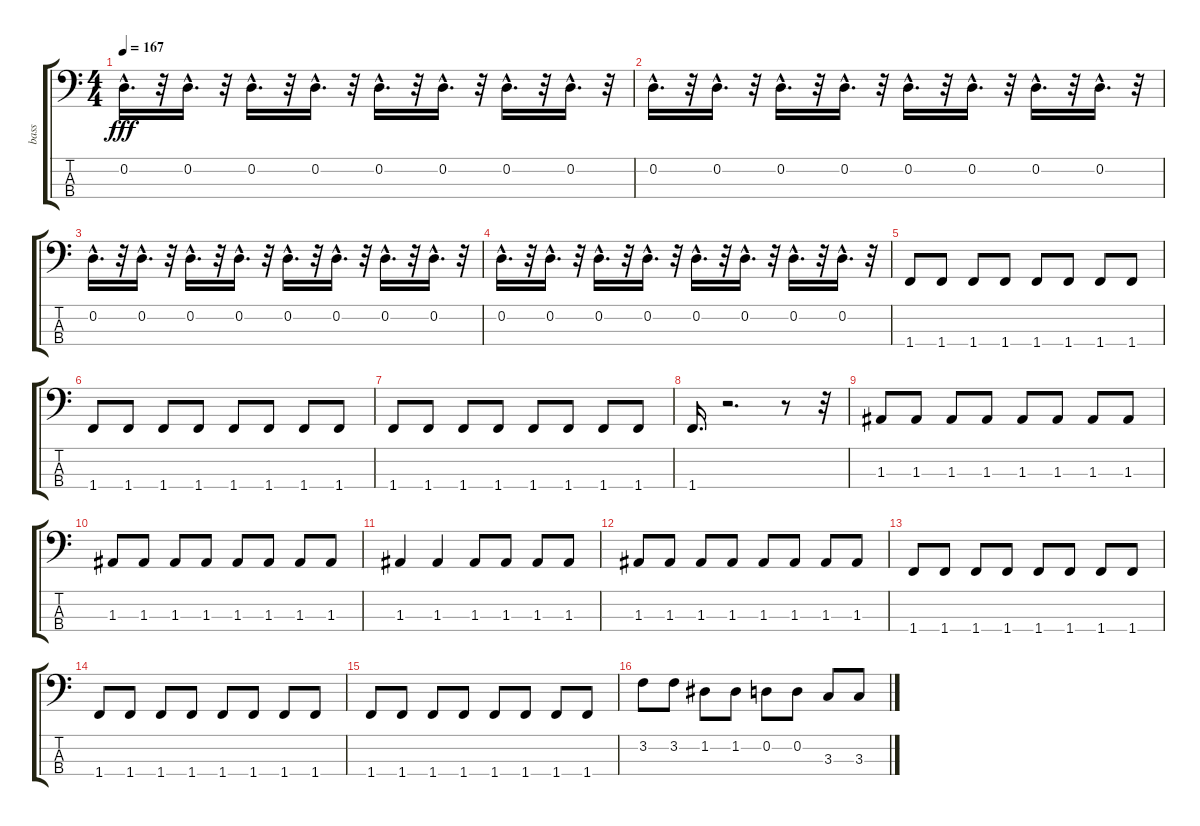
\track ("bass" "bass") {instrument fretlessbass}
\staff {score tabs}
\tuning (G2 D2 A1 E1) {hide}
\ts (4 4)
\tempo 167
\clef f4
\ks c
0.2{hac}.16{d dy fff} r.32 0.2{hac}.16{d} r.32 0.2{hac}.16{d} r.32 0.2{hac}.16{d} r.32 0.2{hac}.16{d} r.32 0.2{hac}.16{d} r.32 0.2{hac}.16{d} r.32 0.2{hac}.16{d} r.32 |
0.2{hac}.16{d} r.32 0.2{hac}.16{d} r.32 0.2{hac}.16{d} r.32 0.2{hac}.16{d} r.32 0.2{hac}.16{d} r.32 0.2{hac}.16{d} r.32 0.2{hac}.16{d} r.32 0.2{hac}.16{d} r.32 |
0.2{hac}.16{d} r.32 0.2{hac}.16{d} r.32 0.2{hac}.16{d} r.32 0.2{hac}.16{d} r.32 0.2{hac}.16{d} r.32 0.2{hac}.16{d} r.32 0.2{hac}.16{d} r.32 0.2{hac}.16{d} r.32 |
0.2{hac}.16{d} r.32 0.2{hac}.16{d} r.32 0.2{hac}.16{d} r.32 0.2{hac}.16{d} r.32 0.2{hac}.16{d} r.32 0.2{hac}.16{d} r.32 0.2{hac}.16{d} r.32 0.2{hac}.16{d} r.32 |
1.4.8 1.4.8 1.4.8 1.4.8 1.4.8 1.4.8 1.4.8 1.4.8 |
1.4.8 1.4.8 1.4.8 1.4.8 1.4.8 1.4.8 1.4.8 1.4.8 |
1.4.8 1.4.8 1.4.8 1.4.8 1.4.8 1.4.8 1.4.8 1.4.8 |
1.4.16{d} r.2{d} r.8 r.32 |
1.3.8 1.3.8 1.3.8 1.3.8 1.3.8 1.3.8 1.3.8 1.3.8 |
1.3.8 1.3.8 1.3.8 1.3.8 1.3.8 1.3.8 1.3.8 1.3.8 |
1.3.4 1.3.4 1.3.8 1.3.8 1.3.8 1.3.8 |
1.3.8 1.3.8 1.3.8 1.3.8 1.3.8 1.3.8 1.3.8 1.3.8 |
1.4.8 1.4.8 1.4.8 1.4.8 1.4.8 1.4.8 1.4.8 1.4.8 |
1.4.8 1.4.8 1.4.8 1.4.8 1.4.8 1.4.8 1.4.8 1.4.8 |
1.4.8 1.4.8 1.4.8 1.4.8 1.4.8 1.4.8 1.4.8 1.4.8 |
3.2.8 3.2.8 1.2.8 1.2.8 0.2.8 0.2.8 3.3.8 3.3.8
